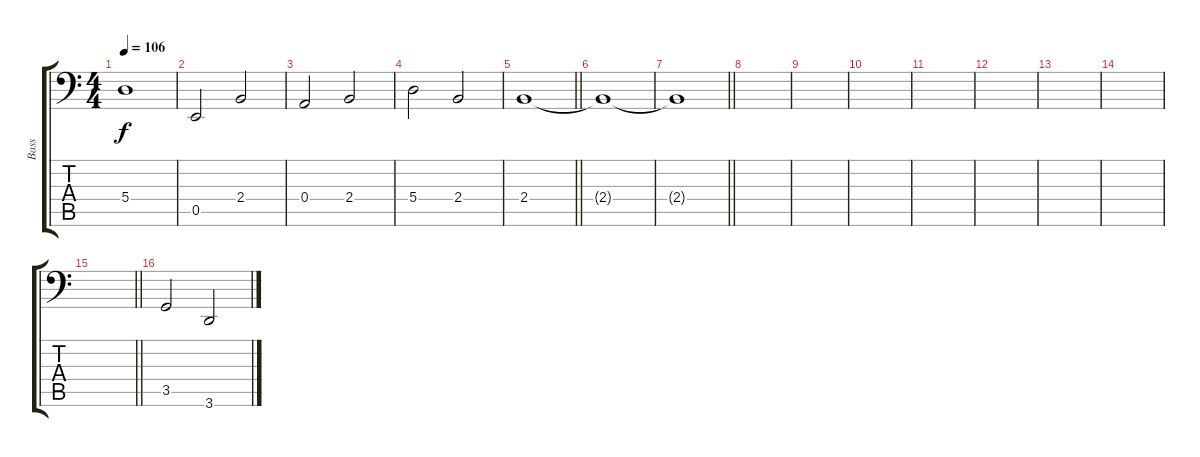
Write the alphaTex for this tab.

\track ("Bass" "Bass") {instrument electricbassfinger}
\staff {score tabs}
\tuning (C3 G2 D2 A1 E1 B0) {hide}
\ts (4 4)
\tempo 106
\clef f4
\ks c
5.4.1{dy f} |
0.5.2 2.4.2 |
0.4.2 2.4.2 |
5.4.2 2.4.2 |
\barLineRight lightlight
2.4.1 |
\section ("" "")
2.4{t}.1 |
\barLineRight lightlight
2.4{t}.1 |
\section ("" "")
|
|
|
|
|
|
|
\barLineRight lightlight
|
\section ("" "")
3.5.2 3.6.2
